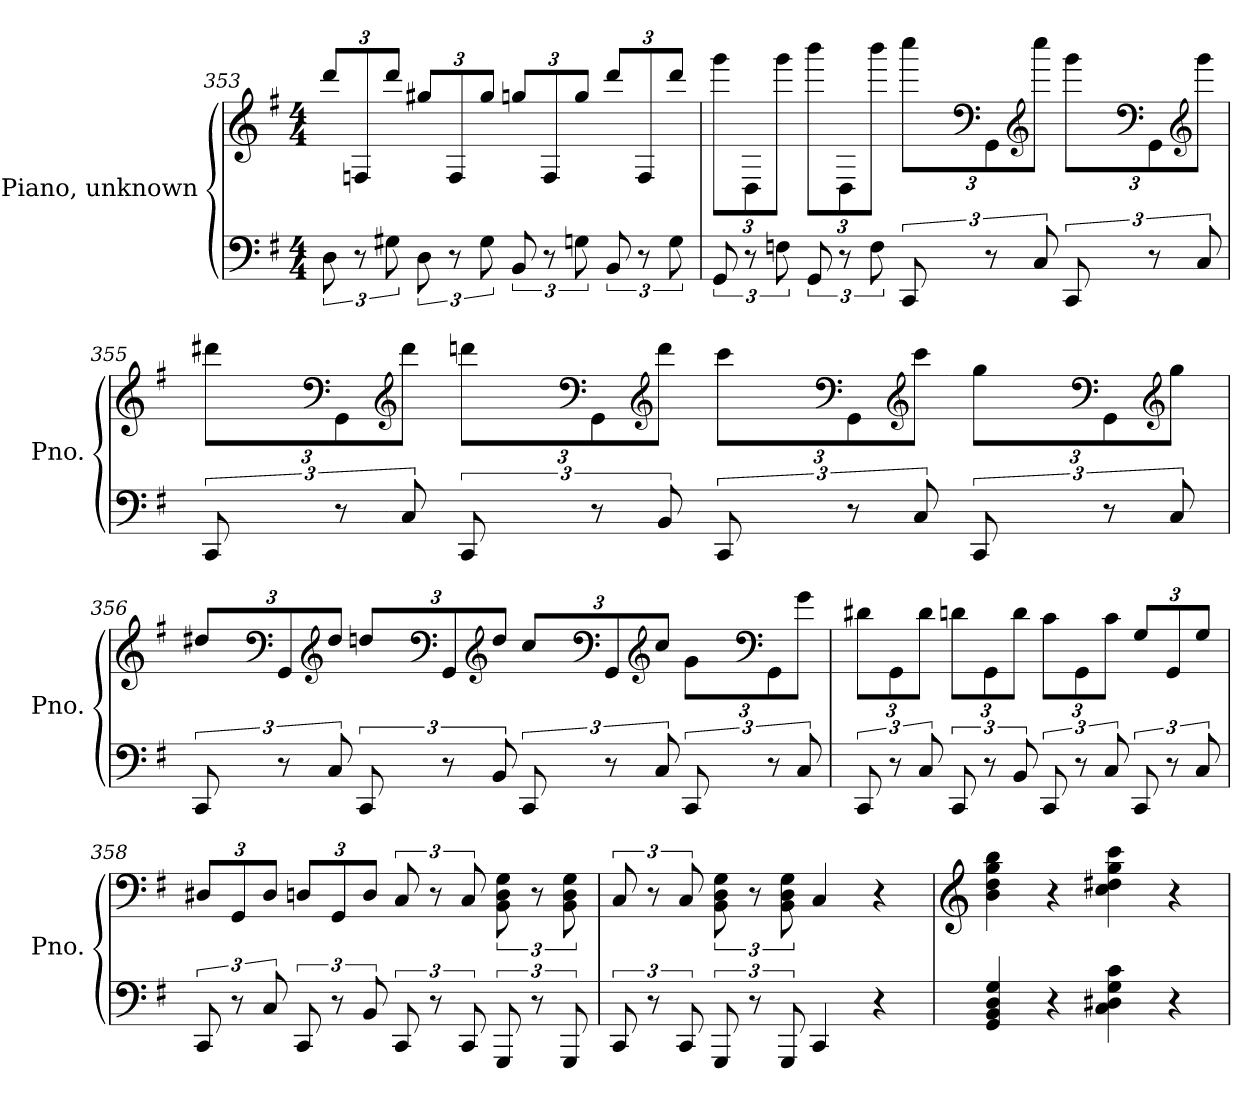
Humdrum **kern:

**kern	**kern
*part1	*part1
*staff2	*staff1
*I"Piano, unknown	*
*I'Pno.	*
!!LO:LB:g=z
*clefF4	*clefG2
*k[f#]	*k[f#]
*M4/4	*M4/4
*	*Xbrackettup
=353	=353
12D\	12ddd/L
12r	12Fn/
12G#X\	12ddd/J
12D\	12gg#X/L
12r	12F/
12G#\	12gg#/J
12BB/	12ggn/L
12r	12F/
12Gn\	12gg/J
12BB/	12ddd/L
12r	12F/
12G\	12ddd/J
=354	=354
12GG/	12ggg\L
12r	12D\
12Fn\	12ggg\J
12GG/	12bbb\L
12r	12D\
12F\	12bbb\J
12CC/	12cccc\L
*	*clefF4
12r	12GG\
*	*clefG2
12C/	12cccc\J
12CC/	12ggg\L
*	*clefF4
12r	12GG\
*	*clefG2
12C/	12ggg\J
!!LO:LB:g=z
=355	=355
12CC/	12ddd#X\L
*	*clefF4
12r	12GG\
*	*clefG2
12C/	12ddd#\J
12CC/	12dddn\L
*	*clefF4
12r	12GG\
*	*clefG2
12BB/	12ddd\J
12CC/	12ccc\L
*	*clefF4
12r	12GG\
*	*clefG2
12C/	12ccc\J
12CC/	12gg\L
*	*clefF4
12r	12GG\
*	*clefG2
12C/	12gg\J
!!LO:LB:g=z
=356	=356
12CC/	12dd#X/L
*	*clefF4
12r	12GG/
*	*clefG2
12C/	12dd#/J
12CC/	12ddn/L
*	*clefF4
12r	12GG/
*	*clefG2
12BB/	12dd/J
12CC/	12cc/L
*	*clefF4
12r	12GG/
*	*clefG2
12C/	12cc/J
12CC/	12g\L
*	*clefF4
12r	12GG\
12C/	12g\J
=357	=357
12CC/	12d#X\L
12r	12GG\
12C/	12d#\J
12CC/	12dn\L
12r	12GG\
12BB/	12d\J
12CC/	12c\L
12r	12GG\
12C/	12c\J
12CC/	12G/L
12r	12GG/
12C/	12G/J
!!LO:PB:g=z
=358	=358
12CC/	12D#X/L
12r	12GG/
12C/	12D#/J
12CC/	12Dn/L
12r	12GG/
12BB/	12D/J
*	*brackettup
12CC/	12C/
12r	12r
12CC/	12C/
12GGG/	12BB\ 12D\ 12G\
12r	12r
12GGG/	12BB\ 12D\ 12G\
=359	=359
12CC/	12C/
12r	12r
12CC/	12C/
12GGG/	12BB\ 12D\ 12G\
12r	12r
12GGG/	12BB\ 12D\ 12G\
4CC/	4C/
4r	4r
=360	=360
*	*clefG2
4GG/ 4BB/ 4D/ 4G/	4b\ 4dd\ 4gg\ 4bb\
4r	4r
4C\ 4D#X\ 4G\ 4c\	4cc\ 4dd#X\ 4gg\ 4ccc\
4r	4r
=	=
*-	*-
